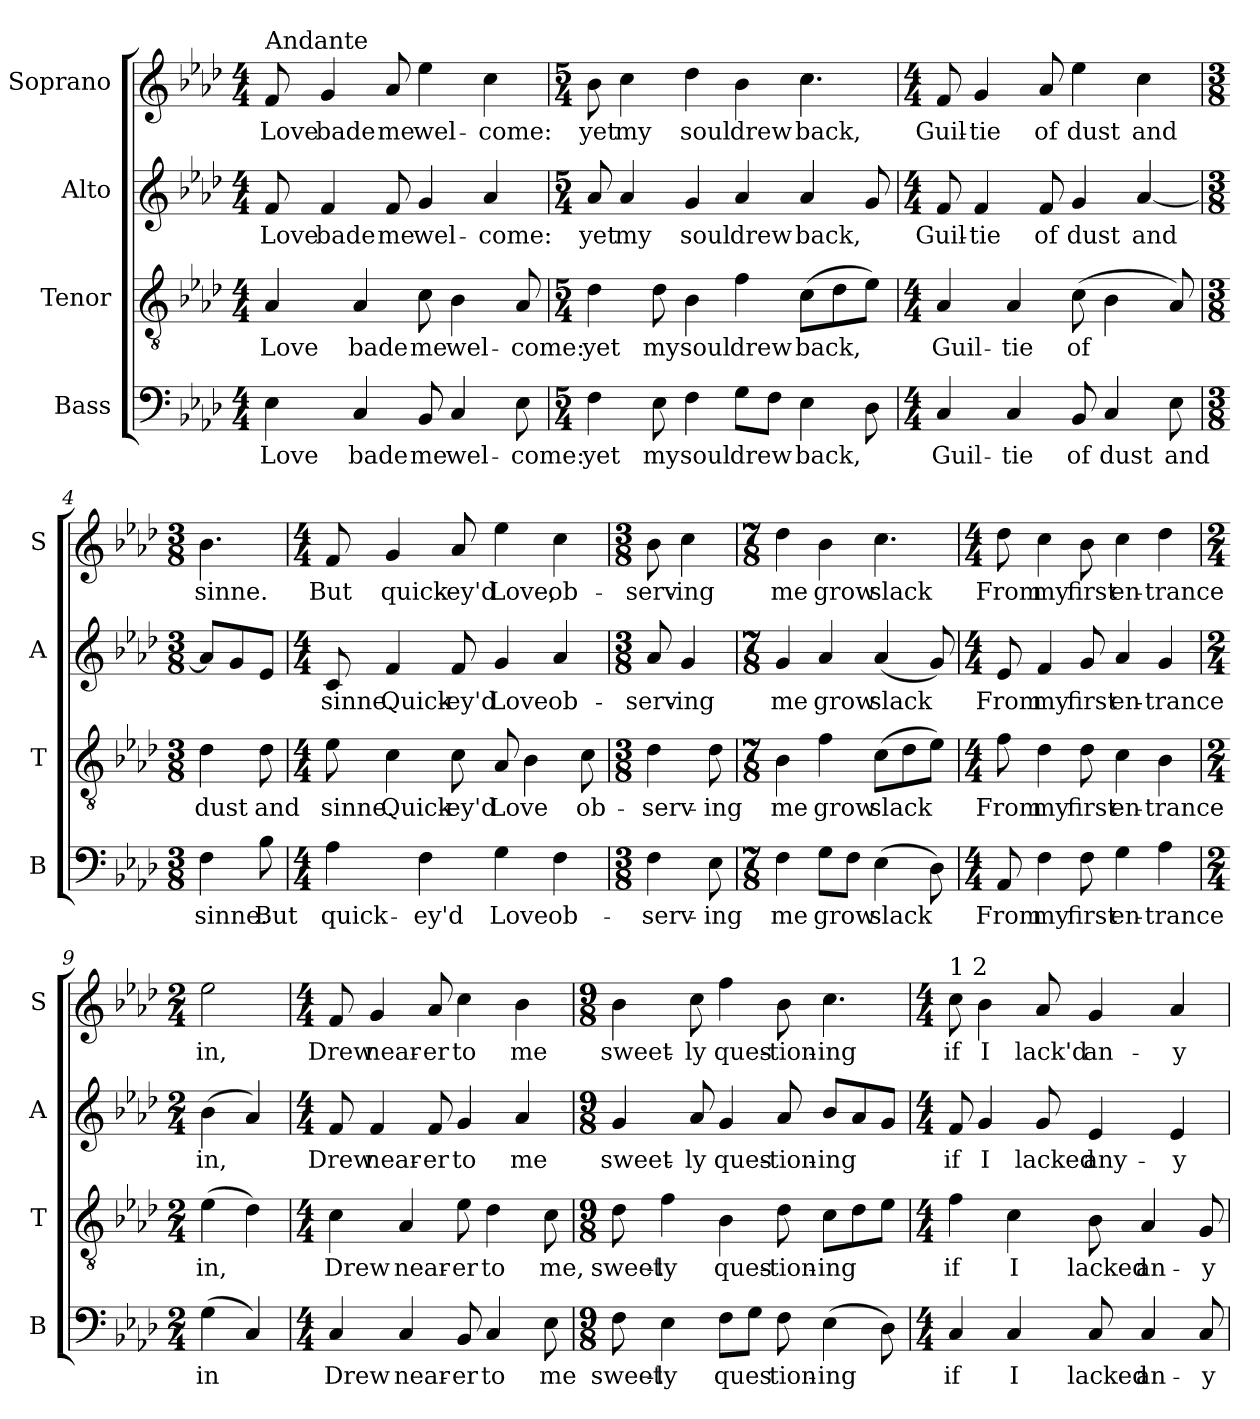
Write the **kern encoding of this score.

**kern	**text	**kern	**text	**kern	**text	**kern	**text
*part4	*part4	*part3	*part3	*part2	*part2	*part1	*part1
*staff4	*staff4	*staff3	*staff3	*staff2	*staff2	*staff1	*staff1
*I"Bass	*	*I"Tenor	*	*I"Alto	*	*I"Soprano	*
*I'B	*	*I'T	*	*I'A	*	*I'S	*
!!LO:PB:g=z
*stria5	*	*stria5	*	*stria5	*	*stria5	*
*clefF4	*	*clefGv2	*	*clefG2	*	*clefG2	*
*k[b-e-a-d-]	*	*k[b-e-a-d-]	*	*k[b-e-a-d-]	*	*k[b-e-a-d-]	*
*A-:	*	*A-:	*	*A-:	*	*A-:	*
*M4/4	*	*M4/4	*	*M4/4	*	*M4/4	*
=1	=1	=1	=1	=1	=1	=1	=1
!	!	!	!	!	!	!LO:TX:a:t=Andante	!
!	!LO:LY:b:cj	!	!LO:LY:b:cj	!	!LO:LY:b:cj	!	!LO:LY:b:cj
4E-\	Love	4A-/	Love	8f/	Love	8f/	Love
!	!	!	!	!	!LO:LY:b:cj	!	!LO:LY:b:cj
.	.	.	.	4f/	bade	4g/	bade
!	!LO:LY:b:cj	!	!LO:LY:b:cj	!	!	!	!
4C/	bade	4A-/	bade	.	.	.	.
!	!	!	!	!	!LO:LY:b:cj	!	!LO:LY:b:cj
.	.	.	.	8f/	me	8a-/	me
!	!LO:LY:b:cj	!	!LO:LY:b:cj	!	!LO:LY:b:cj	!	!LO:LY:b:cj
8BB-/	me	8c\	me	4g/	wel-	4ee-\	wel-
!	!LO:LY:b:cj	!	!LO:LY:b:cj	!	!	!	!
4C/	wel-	4B-\	wel-	.	.	.	.
!	!	!	!	!	!LO:LY:b:cj	!	!LO:LY:b:cj
.	.	.	.	4a-/	-come:	4cc\	-come:
!	!LO:LY:b:cj	!	!LO:LY:b:cj	!	!	!	!
8E-\	-come:	8A-/	-come:	.	.	.	.
=2	=2	=2	=2	=2	=2	=2	=2
*M5/4	*	*M5/4	*	*M5/4	*	*M5/4	*
!	!LO:LY:b:cj	!	!LO:LY:b:cj	!	!LO:LY:b:cj	!	!LO:LY:b:cj
4F\	yet	4d-\	yet	8a-/	yet	8b-\	yet
!	!	!	!	!	!LO:LY:b:cj	!	!LO:LY:b:cj
.	.	.	.	4a-/	my	4cc\	my
!	!LO:LY:b:cj	!	!LO:LY:b:cj	!	!	!	!
8E-\	my	8d-\	my	.	.	.	.
!	!LO:LY:b:cj	!	!LO:LY:b:cj	!	!LO:LY:b:cj	!	!LO:LY:b:cj
4F\	soul	4B-\	soul	4g/	soul	4dd-\	soul
!	!LO:LY:b:cj	!	!LO:LY:b:cj	!	!LO:LY:b:cj	!	!LO:LY:b:cj
8G\L	drew	4f\	drew	4a-/	drew	4b-\	drew
!	!LO:LY:b:cj	!	!	!	!	!	!
8F\J	.	.	.	.	.	.	.
!	!LO:LY:b:cj	!	!LO:LY:b:cj	!	!LO:LY:b:cj	!	!LO:LY:b:cj
4E-\	back,	(>8c\L	back,	4a-/	back,	4.cc\	back,
!	!	!	!LO:LY:b:cj	!	!	!	!
.	.	8d-\	.	.	.	.	.
!	!LO:LY:b:cj	!	!LO:LY:b:cj	!	!LO:LY:b:cj	!	!
8D-\	.	8e-\J)	.	8g/	.	.	.
=3	=3	=3	=3	=3	=3	=3	=3
*M4/4	*	*M4/4	*	*M4/4	*	*M4/4	*
!	!LO:LY:b:cj	!	!LO:LY:b:cj	!	!LO:LY:b:cj	!	!LO:LY:b:cj
4C/	Guil-	4A-/	Guil-	8f/	Guil-	8f/	Guil-
!	!	!	!	!	!LO:LY:b:cj	!	!LO:LY:b:cj
.	.	.	.	4f/	-tie	4g/	-tie
!	!LO:LY:b:cj	!	!LO:LY:b:cj	!	!	!	!
4C/	-tie	4A-/	-tie	.	.	.	.
!	!	!	!	!	!LO:LY:b:cj	!	!LO:LY:b:cj
.	.	.	.	8f/	of	8a-/	of
!	!LO:LY:b:cj	!	!LO:LY:b:cj	!	!LO:LY:b:cj	!	!LO:LY:b:cj
8BB-/	of	(>8c\	of	4g/	dust	4ee-\	dust
!	!LO:LY:b:cj	!	!LO:LY:b:cj	!	!	!	!
4C/	dust	4B-\	.	.	.	.	.
!	!	!	!	!	!LO:LY:b:cj	!	!LO:LY:b:cj
.	.	.	.	[<4a-/	and	4cc\	and
!	!LO:LY:b:cj	!	!LO:LY:b:cj	!	!	!	!
8E-\	and	8A-/)	.	.	.	.	.
!!LO:LB:g=z
=4	=4	=4	=4	=4	=4	=4	=4
*M3/8	*	*M3/8	*	*M3/8	*	*M3/8	*
!	!LO:LY:b:cj	!	!LO:LY:b:cj	!	!LO:LY:b:cj	!	!LO:LY:b:cj
4F\	sinne.	4d-\	dust	8a-/L]	.	4.b-\	sinne.
!	!	!	!	!	!LO:LY:b:cj	!	!
.	.	.	.	8g/	.	.	.
!	!LO:LY:b:cj	!	!LO:LY:b:cj	!	!LO:LY:b:cj	!	!
8B-\	But	8d-\	and	8e-/J	.	.	.
=5	=5	=5	=5	=5	=5	=5	=5
*M4/4	*	*M4/4	*	*M4/4	*	*M4/4	*
!	!LO:LY:b:cj	!	!LO:LY:b:cj	!	!LO:LY:b:cj	!	!LO:LY:b:cj
4A-\	quick-	8e-\	sinne.	8c/	sinne.	8f/	But
!	!	!	!LO:LY:b:cj	!	!LO:LY:b:cj	!	!LO:LY:b:cj
.	.	4c\	Quick-	4f/	Quick-	4g/	quick-
!	!LO:LY:b:cj	!	!	!	!	!	!
4F\	-ey'd	.	.	.	.	.	.
!	!	!	!LO:LY:b:cj	!	!LO:LY:b:cj	!	!LO:LY:b:cj
.	.	8c\	-ey'd	8f/	-ey'd	8a-/	-ey'd
!	!LO:LY:b:cj	!	!LO:LY:b:cj	!	!LO:LY:b:cj	!	!LO:LY:b:cj
4G\	Love	8A-/	Love	4g/	Love	4ee-\	Love,
!	!	!	!LO:LY:b:cj	!	!	!	!
.	.	4B-\	.	.	.	.	.
!	!LO:LY:b:cj	!	!	!	!LO:LY:b:cj	!	!LO:LY:b:cj
4F\	ob-	.	.	4a-/	ob-	4cc\	ob-
!	!	!	!LO:LY:b:cj	!	!	!	!
.	.	8c\	ob-	.	.	.	.
=6	=6	=6	=6	=6	=6	=6	=6
*M3/8	*	*M3/8	*	*M3/8	*	*M3/8	*
!	!LO:LY:b:cj	!	!LO:LY:b:cj	!	!LO:LY:b:cj	!	!LO:LY:b:cj
4F\	-serv-	4d-\	-serv-	8a-/	-serv-	8b-\	-serv-
!	!	!	!	!	!LO:LY:b:cj	!	!LO:LY:b:cj
.	.	.	.	4g/	-ing	4cc\	-ing
!	!LO:LY:b:cj	!	!LO:LY:b:cj	!	!	!	!
8E-\	-ing	8d-\	-ing	.	.	.	.
=7	=7	=7	=7	=7	=7	=7	=7
*M7/8	*	*M7/8	*	*M7/8	*	*M7/8	*
!	!LO:LY:b:cj	!	!LO:LY:b:cj	!	!LO:LY:b:cj	!	!LO:LY:b:cj
4F\	me	4B-\	me	4g/	me	4dd-\	me
!	!LO:LY:b:cj	!	!LO:LY:b:cj	!	!LO:LY:b:cj	!	!LO:LY:b:cj
8G\L	grow	4f\	grow	4a-/	grow	4b-\	grow
!	!LO:LY:b:cj	!	!	!	!	!	!
8F\J	.	.	.	.	.	.	.
!	!LO:LY:b:cj	!	!LO:LY:b:cj	!	!LO:LY:b:cj	!	!LO:LY:b:cj
(>4E-\	slack	(>8c\L	slack	(<4a-/	slack	4.cc\	slack
!	!	!	!LO:LY:b:cj	!	!	!	!
.	.	8d-\	.	.	.	.	.
!	!LO:LY:b:cj	!	!LO:LY:b:cj	!	!LO:LY:b:cj	!	!
8D-\)	.	8e-\J)	.	8g/)	.	.	.
!!LO:PB:g=z
=8	=8	=8	=8	=8	=8	=8	=8
*M4/4	*	*M4/4	*	*M4/4	*	*M4/4	*
!	!LO:LY:b:cj	!	!LO:LY:b:cj	!	!LO:LY:b:cj	!	!LO:LY:b:cj
8AA-/	From	8f\	From	8e-/	From	8dd-\	From
!	!LO:LY:b:cj	!	!LO:LY:b:cj	!	!LO:LY:b:cj	!	!LO:LY:b:cj
4F\	my	4d-\	my	4f/	my	4cc\	my
!	!LO:LY:b:cj	!	!LO:LY:b:cj	!	!LO:LY:b:cj	!	!LO:LY:b:cj
8F\	first	8d-\	first	8g/	first	8b-\	first
!	!LO:LY:b:cj	!	!LO:LY:b:cj	!	!LO:LY:b:cj	!	!LO:LY:b:cj
4G\	en-	4c\	en-	4a-/	en-	4cc\	en-
!	!LO:LY:b:cj	!	!LO:LY:b:cj	!	!LO:LY:b:cj	!	!LO:LY:b:cj
4A-\	-trance	4B-\	-trance	4g/	-trance	4dd-\	-trance
=9	=9	=9	=9	=9	=9	=9	=9
*M2/4	*	*M2/4	*	*M2/4	*	*M2/4	*
!	!LO:LY:b:cj	!	!LO:LY:b:cj	!	!LO:LY:b:cj	!	!LO:LY:b:cj
(>4G\	in	(>4e-\	in,	(>4b-\	in,	2ee-\	in,
!	!LO:LY:b:cj	!	!LO:LY:b:cj	!	!LO:LY:b:cj	!	!
4C/)	.	4d-\)	.	4a-/)	.	.	.
=10	=10	=10	=10	=10	=10	=10	=10
*M4/4	*	*M4/4	*	*M4/4	*	*M4/4	*
!	!LO:LY:b:cj	!	!LO:LY:b:cj	!	!LO:LY:b:cj	!	!LO:LY:b:cj
4C/	Drew	4c\	Drew	8f/	Drew	8f/	Drew
!	!	!	!	!	!LO:LY:b:cj	!	!LO:LY:b:cj
.	.	.	.	4f/	near-	4g/	near-
!	!LO:LY:b:cj	!	!LO:LY:b:cj	!	!	!	!
4C/	near-	4A-/	near-	.	.	.	.
!	!	!	!	!	!LO:LY:b:cj	!	!LO:LY:b:cj
.	.	.	.	8f/	-er	8a-/	-er
!	!LO:LY:b:cj	!	!LO:LY:b:cj	!	!LO:LY:b:cj	!	!LO:LY:b:cj
8BB-/	-er	8e-\	-er	4g/	to	4cc\	to
!	!LO:LY:b:cj	!	!LO:LY:b:cj	!	!	!	!
4C/	to	4d-\	to	.	.	.	.
!	!	!	!	!	!LO:LY:b:cj	!	!LO:LY:b:cj
.	.	.	.	4a-/	me	4b-\	me
!	!LO:LY:b:cj	!	!LO:LY:b:cj	!	!	!	!
8E-\	me	8c\	me,	.	.	.	.
=11	=11	=11	=11	=11	=11	=11	=11
*M9/8	*	*M9/8	*	*M9/8	*	*M9/8	*
!	!LO:LY:b:cj	!	!LO:LY:b:cj	!	!LO:LY:b:cj	!	!LO:LY:b:cj
8F\	sweet-	8d-\	sweet-	4g/	sweet-	4b-\	sweet-
!	!LO:LY:b:cj	!	!LO:LY:b:cj	!	!	!	!
4E-\	-ly	4f\	-ly	.	.	.	.
!	!	!	!	!	!LO:LY:b:cj	!	!LO:LY:b:cj
.	.	.	.	8a-/	-ly	8cc\	-ly
!	!LO:LY:b:cj	!	!LO:LY:b:cj	!	!LO:LY:b:cj	!	!LO:LY:b:cj
8F\L	ques-	4B-\	ques-	4g/	ques-	4ff\	ques-
!	!LO:LY:b:cj	!	!	!	!	!	!
8G\J	--	.	.	.	.	.	.
!	!LO:LY:b:cj	!	!LO:LY:b:cj	!	!LO:LY:b:cj	!	!LO:LY:b:cj
8F\	-tion-	8d-\	-tion-	8a-/	-tion-	8b-\	-tion-
!	!LO:LY:b:cj	!	!LO:LY:b:cj	!	!LO:LY:b:cj	!	!LO:LY:b:cj
(>4E-\	-ing	8c\L	-ing	8b-/L	-ing	4.cc\	-ing
!	!	!	!LO:LY:b:cj	!	!LO:LY:b:cj	!	!
.	.	8d-\	.	8a-/	.	.	.
!	!LO:LY:b:cj	!	!LO:LY:b:cj	!	!LO:LY:b:cj	!	!
8D-\)	.	8e-\J	.	8g/J	.	.	.
!!LO:LB:g=z
=12	=12	=12	=12	=12	=12	=12	=12
*M4/4	*	*M4/4	*	*M4/4	*	*M4/4	*
!	!	!	!	!	!	!LO:TX:a:t=1 2	!
!	!LO:LY:b:cj	!	!LO:LY:b:cj	!	!LO:LY:b:cj	!	!LO:LY:b:cj
4C/	if	4f\	if	8f/	if	8cc\	if
!	!	!	!	!	!LO:LY:b:cj	!	!LO:LY:b:cj
.	.	.	.	4g/	I	4b-\	I
!	!LO:LY:b:cj	!	!LO:LY:b:cj	!	!	!	!
4C/	I	4c\	I	.	.	.	.
!	!	!	!	!	!LO:LY:b:cj	!	!LO:LY:b:cj
.	.	.	.	8g/	lacked	8a-/	lack'd
!	!LO:LY:b:cj	!	!LO:LY:b:cj	!	!LO:LY:b:cj	!	!LO:LY:b:cj
8C/	lacked	8B-\	lacked	4e-/	any-	4g/	an-
!	!LO:LY:b:cj	!	!LO:LY:b:cj	!	!	!	!
4C/	an-	4A-/	an-	.	.	.	.
!	!	!	!	!	!LO:LY:b:cj	!	!LO:LY:b:cj
.	.	.	.	4e-/	-y-	4a-/	-y
!	!LO:LY:b:cj	!	!LO:LY:b:cj	!	!	!	!
8C/	-y	8G/	-y	.	.	.	.
=	=	=	=	=	=	=	=
*-	*-	*-	*-	*-	*-	*-	*-
